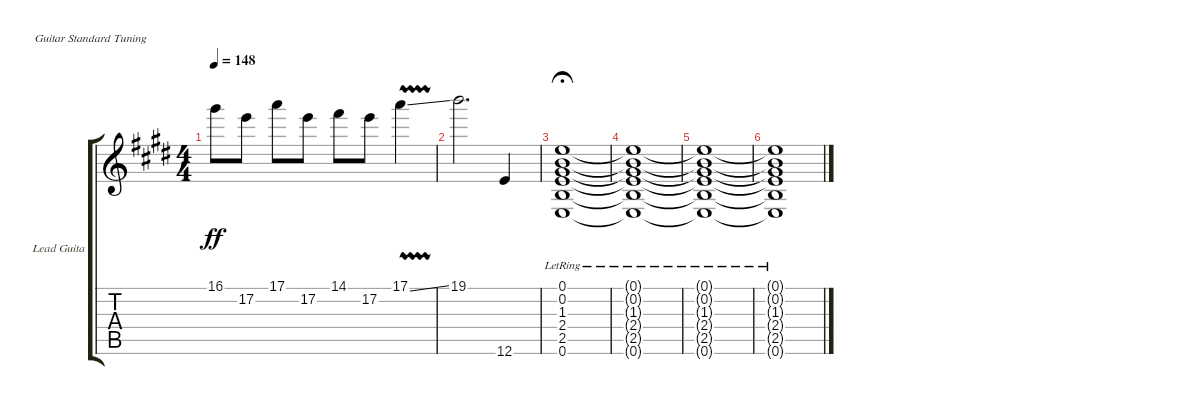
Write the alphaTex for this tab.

\bracketExtendMode groupsimilarinstruments
\firstSystemTrackNameOrientation horizontal
\otherSystemsTrackNameOrientation horizontal
\track ("Lead Guitar" "Lead Guita") {instrument electricguitarclean}
\staff {score tabs}
\tuning (E4 B3 G3 D3 A2 E2)
\ts (4 4)
\tempo 148
\clef g2
\ks e
16.1.8{dy ff} 17.2.8 17.1.8 17.2.8 14.1.8 17.2.8 17.1{vw ss}.4 |
19.1.2{d} 12.6.4 |
(2.5{lr} 2.4{lr} 1.3{lr} 0.2{lr} 0.1{lr} 0.6{lr}).1{fermata (medium 1)} |
(2.5{lr t} 2.4{lr t} 1.3{lr t} 0.2{lr t} 0.1{lr t} 0.6{lr t}).1 |
(2.5{lr t} 2.4{lr t} 1.3{lr t} 0.2{lr t} 0.1{lr t} 0.6{lr t}).1 |
(2.5{lr t} 2.4{lr t} 1.3{lr t} 0.2{lr t} 0.1{lr t} 0.6{lr t}).1
